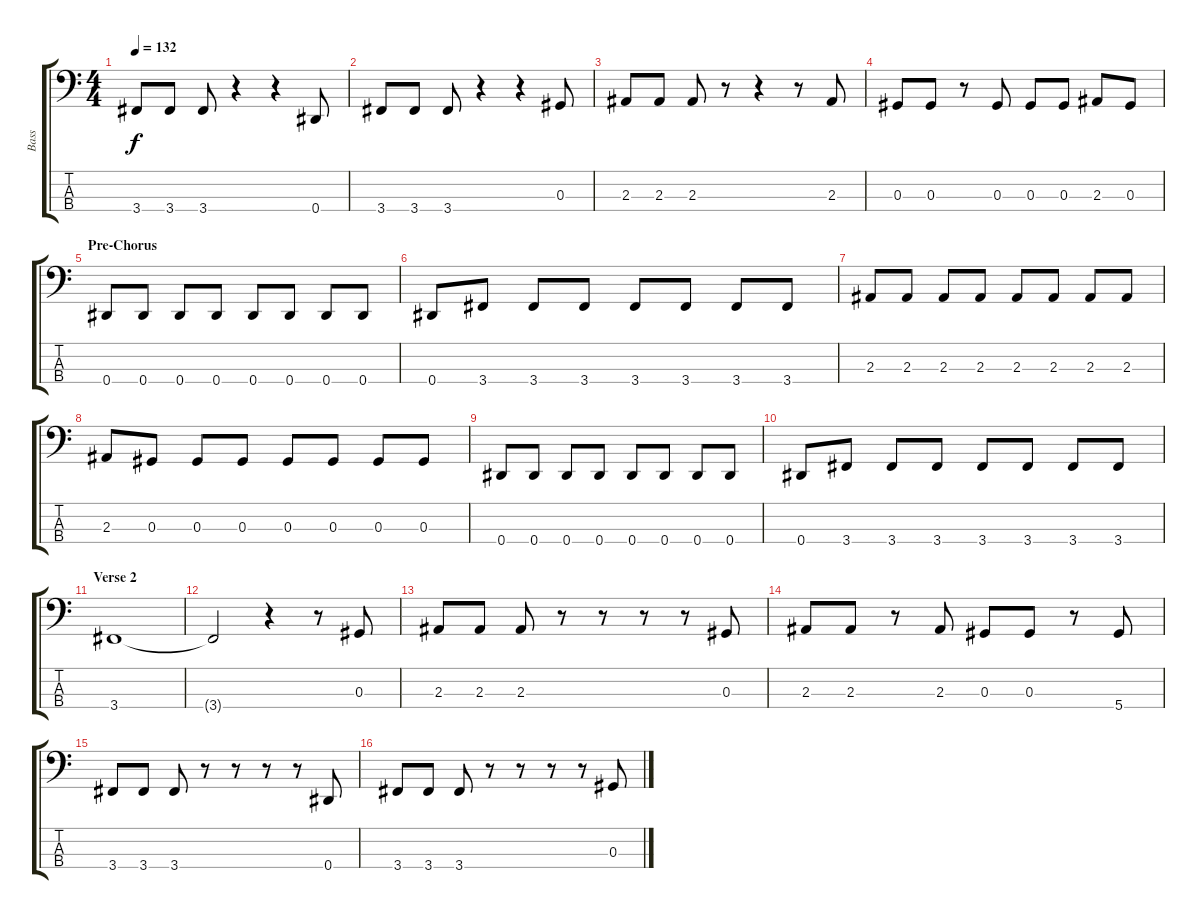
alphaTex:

\track ("Bass" "Bass") {instrument electricbasspick}
\staff {score tabs}
\tuning (Gb2 Db2 Ab1 Eb1) {hide}
\ts (4 4)
\tempo 132
\clef f4
\ks c
3.4.8{dy f} 3.4.8 3.4.8 r.4 r.4 0.4.8 |
3.4.8 3.4.8 3.4.8 r.4 r.4 0.3.8 |
2.3.8 2.3.8 2.3.8 r.8 r.4 r.8 2.3.8 |
0.3.8 0.3.8 r.8 0.3.8 0.3.8 0.3.8 2.3.8 0.3.8 |
\section ("" "Pre-Chorus")
0.4.8 0.4.8 0.4.8 0.4.8 0.4.8 0.4.8 0.4.8 0.4.8 |
0.4.8 3.4.8 3.4.8 3.4.8 3.4.8 3.4.8 3.4.8 3.4.8 |
2.3.8 2.3.8 2.3.8 2.3.8 2.3.8 2.3.8 2.3.8 2.3.8 |
2.3.8 0.3.8 0.3.8 0.3.8 0.3.8 0.3.8 0.3.8 0.3.8 |
0.4.8 0.4.8 0.4.8 0.4.8 0.4.8 0.4.8 0.4.8 0.4.8 |
0.4.8 3.4.8 3.4.8 3.4.8 3.4.8 3.4.8 3.4.8 3.4.8 |
\section ("" "Verse 2")
3.4.1 |
3.4{t}.2 r.4 r.8 0.3.8 |
2.3.8 2.3.8 2.3.8 r.8 r.8 r.8 r.8 0.3.8 |
2.3.8 2.3.8 r.8 2.3.8 0.3.8 0.3.8 r.8 5.4.8 |
3.4.8 3.4.8 3.4.8 r.8 r.8 r.8 r.8 0.4.8 |
3.4.8 3.4.8 3.4.8 r.8 r.8 r.8 r.8 0.3.8
